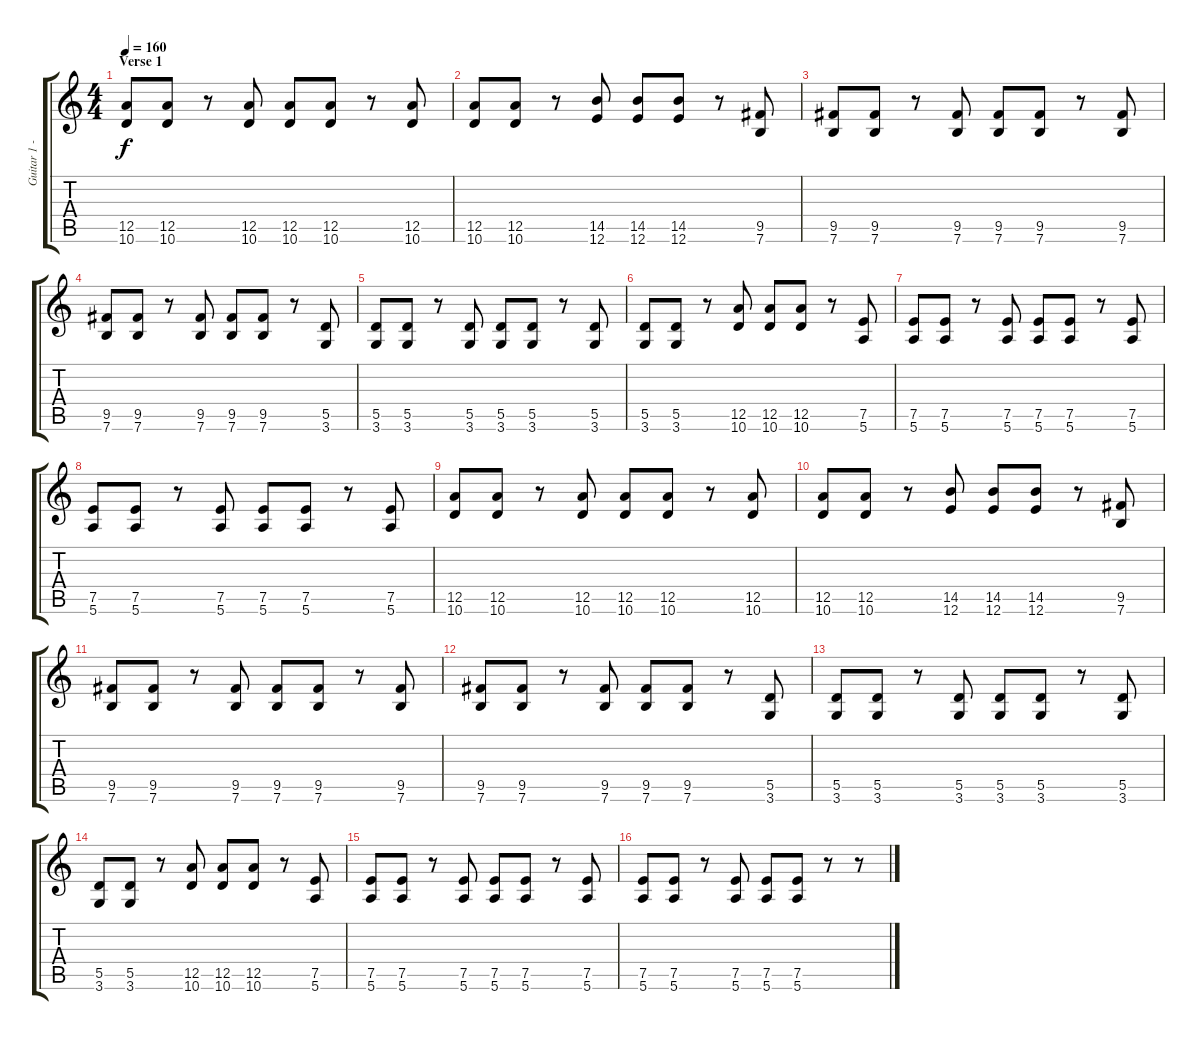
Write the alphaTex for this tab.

\track ("Guitar 1 - Blair" "Guitar 1 -") {instrument distortionguitar}
\staff {score tabs}
\tuning (E4 B3 G3 D3 A2 E2) {hide}
\ts (4 4)
\section ("" "Verse 1")
\tempo 160
\clef g2
\ks c
(12.5 10.6).8{dy f} (12.5 10.6).8 r.8 (12.5 10.6).8 (12.5 10.6).8 (12.5 10.6).8 r.8 (12.5 10.6).8 |
(12.5 10.6).8 (12.5 10.6).8 r.8 (14.5 12.6).8 (14.5 12.6).8 (14.5 12.6).8 r.8 (9.5 7.6).8 |
(9.5 7.6).8 (9.5 7.6).8 r.8 (9.5 7.6).8 (9.5 7.6).8 (9.5 7.6).8 r.8 (9.5 7.6).8 |
(9.5 7.6).8 (9.5 7.6).8 r.8 (9.5 7.6).8 (9.5 7.6).8 (9.5 7.6).8 r.8 (5.5 3.6).8 |
(5.5 3.6).8 (5.5 3.6).8 r.8 (5.5 3.6).8 (5.5 3.6).8 (5.5 3.6).8 r.8 (5.5 3.6).8 |
(5.5 3.6).8 (5.5 3.6).8 r.8 (12.5 10.6).8 (12.5 10.6).8 (12.5 10.6).8 r.8 (7.5 5.6).8 |
(7.5 5.6).8 (7.5 5.6).8 r.8 (7.5 5.6).8 (7.5 5.6).8 (7.5 5.6).8 r.8 (7.5 5.6).8 |
(7.5 5.6).8 (7.5 5.6).8 r.8 (7.5 5.6).8 (7.5 5.6).8 (7.5 5.6).8 r.8 (7.5 5.6).8 |
(12.5 10.6).8 (12.5 10.6).8 r.8 (12.5 10.6).8 (12.5 10.6).8 (12.5 10.6).8 r.8 (12.5 10.6).8 |
(12.5 10.6).8 (12.5 10.6).8 r.8 (14.5 12.6).8 (14.5 12.6).8 (14.5 12.6).8 r.8 (9.5 7.6).8 |
(9.5 7.6).8 (9.5 7.6).8 r.8 (9.5 7.6).8 (9.5 7.6).8 (9.5 7.6).8 r.8 (9.5 7.6).8 |
(9.5 7.6).8 (9.5 7.6).8 r.8 (9.5 7.6).8 (9.5 7.6).8 (9.5 7.6).8 r.8 (5.5 3.6).8 |
(5.5 3.6).8 (5.5 3.6).8 r.8 (5.5 3.6).8 (5.5 3.6).8 (5.5 3.6).8 r.8 (5.5 3.6).8 |
(5.5 3.6).8 (5.5 3.6).8 r.8 (12.5 10.6).8 (12.5 10.6).8 (12.5 10.6).8 r.8 (7.5 5.6).8 |
(7.5 5.6).8 (7.5 5.6).8 r.8 (7.5 5.6).8 (7.5 5.6).8 (7.5 5.6).8 r.8 (7.5 5.6).8 |
(7.5 5.6).8 (7.5 5.6).8 r.8 (7.5 5.6).8 (7.5 5.6).8 (7.5 5.6).8 r.8 r.8
